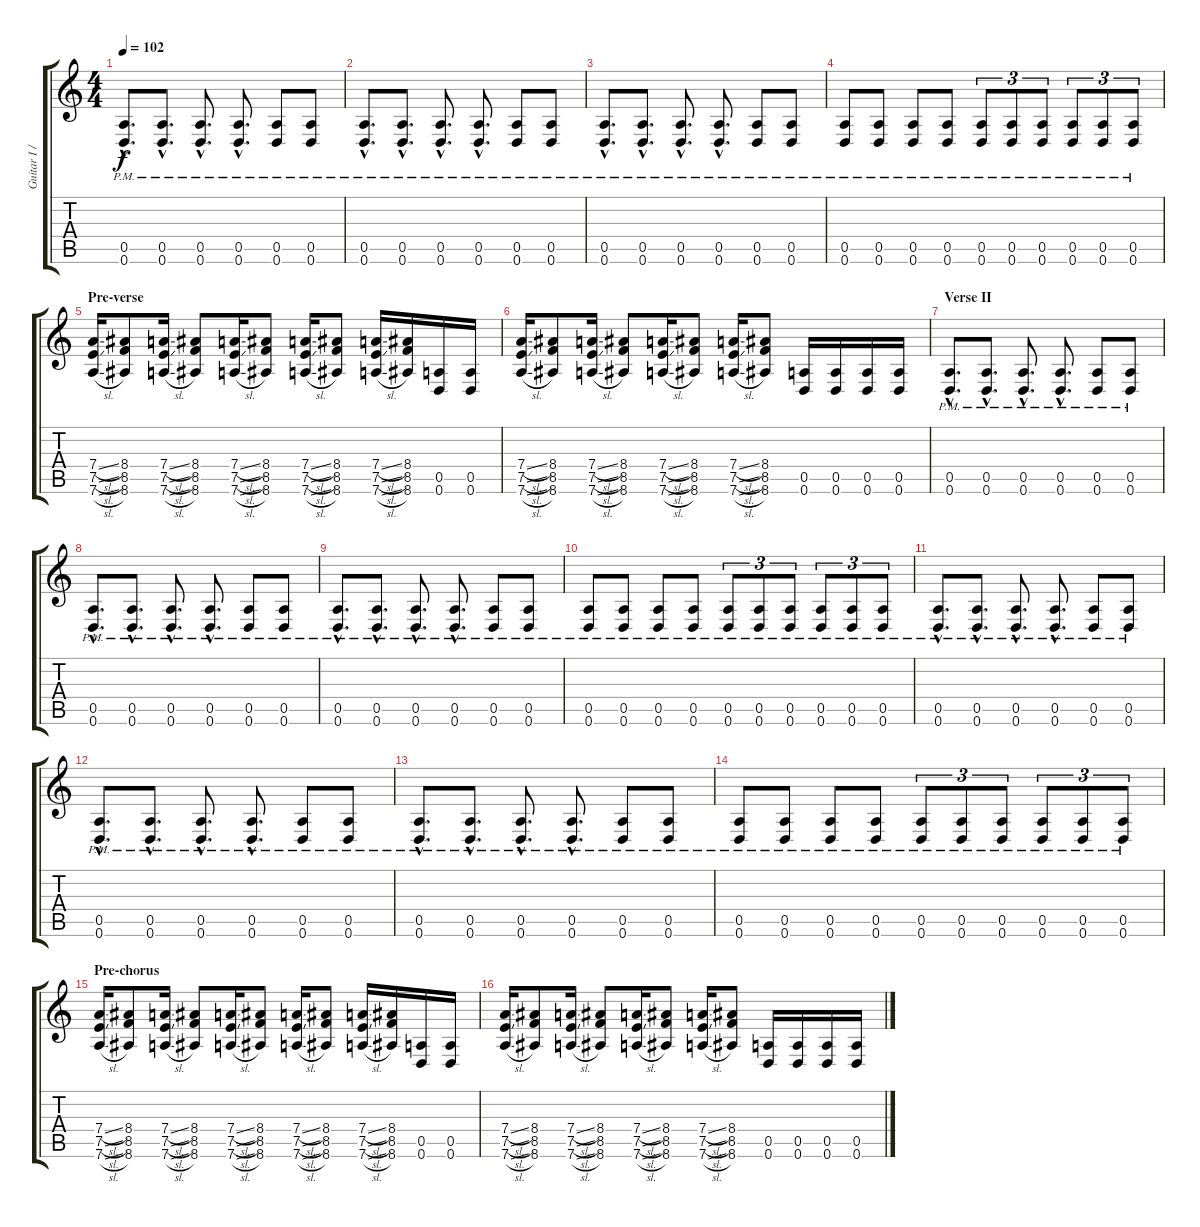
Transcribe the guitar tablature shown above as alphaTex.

\track ("Guitar I / Outro Strings" "Guitar I /") {instrument distortionguitar}
\staff {score tabs}
\tuning (E4 B3 G3 D3 A2 D2) {hide}
\ts (4 4)
\tempo 102
\clef g2
\ks c
(0.5{hac pm} 0.6{hac pm}).8{d dy f} (0.5{hac pm} 0.6{hac pm}).8{d} (0.5{hac pm} 0.6{hac pm}).8{d} (0.5{hac pm} 0.6{hac pm}).8{d} (0.5{pm} 0.6{pm}).8 (0.5{pm} 0.6{pm}).8 |
(0.5{hac pm} 0.6{hac pm}).8{d} (0.5{hac pm} 0.6{hac pm}).8{d} (0.5{hac pm} 0.6{hac pm}).8{d} (0.5{hac pm} 0.6{hac pm}).8{d} (0.5{pm} 0.6{pm}).8 (0.5{pm} 0.6{pm}).8 |
(0.5{hac pm} 0.6{hac pm}).8{d} (0.5{hac pm} 0.6{hac pm}).8{d} (0.5{hac pm} 0.6{hac pm}).8{d} (0.5{hac pm} 0.6{hac pm}).8{d} (0.5{pm} 0.6{pm}).8 (0.5{pm} 0.6{pm}).8 |
(0.5{pm} 0.6{pm}).8 (0.5{pm} 0.6{pm}).8 (0.5{pm} 0.6{pm}).8 (0.5{pm} 0.6{pm}).8 (0.5{pm} 0.6{pm}).8{tu (3 2)} (0.5{pm} 0.6{pm}).8{tu (3 2)} (0.5{pm} 0.6{pm}).8{tu (3 2)} (0.5{pm} 0.6{pm}).8{tu (3 2)} (0.5{pm} 0.6{pm}).8{tu (3 2)} (0.5{pm} 0.6{pm}).8{tu (3 2)} |
\section ("" "Pre-verse")
(7.4{sl} 7.5{sl} 7.6{sl}).16 (8.4 8.5 8.6).8 (7.4{sl} 7.5{sl} 7.6{sl}).16 (8.4 8.5 8.6).8 (7.4{sl} 7.5{sl} 7.6{sl}).16 (8.4 8.5 8.6).8 (7.4{sl} 7.5{sl} 7.6{sl}).16 (8.4 8.5 8.6).8 (7.4{sl} 7.5{sl} 7.6{sl}).16 (8.4 8.5 8.6).16 (0.5 0.6).16 (0.5 0.6).16 |
(7.4{sl} 7.5{sl} 7.6{sl}).16 (8.4 8.5 8.6).8 (7.4{sl} 7.5{sl} 7.6{sl}).16 (8.4 8.5 8.6).8 (7.4{sl} 7.5{sl} 7.6{sl}).16 (8.4 8.5 8.6).8 (7.4{sl} 7.5{sl} 7.6{sl}).16 (8.4 8.5 8.6).8 (0.5 0.6).16 (0.5 0.6).16 (0.5 0.6).16 (0.5 0.6).16 |
\section ("" "Verse II")
(0.5{hac pm} 0.6{hac pm}).8{d} (0.5{hac pm} 0.6{hac pm}).8{d} (0.5{hac pm} 0.6{hac pm}).8{d} (0.5{hac pm} 0.6{hac pm}).8{d} (0.5{pm} 0.6{pm}).8 (0.5{pm} 0.6{pm}).8 |
(0.5{hac pm} 0.6{hac pm}).8{d} (0.5{hac pm} 0.6{hac pm}).8{d} (0.5{hac pm} 0.6{hac pm}).8{d} (0.5{hac pm} 0.6{hac pm}).8{d} (0.5{pm} 0.6{pm}).8 (0.5{pm} 0.6{pm}).8 |
(0.5{hac pm} 0.6{hac pm}).8{d} (0.5{hac pm} 0.6{hac pm}).8{d} (0.5{hac pm} 0.6{hac pm}).8{d} (0.5{hac pm} 0.6{hac pm}).8{d} (0.5{pm} 0.6{pm}).8 (0.5{pm} 0.6{pm}).8 |
(0.5{pm} 0.6{pm}).8 (0.5{pm} 0.6{pm}).8 (0.5{pm} 0.6{pm}).8 (0.5{pm} 0.6{pm}).8 (0.5{pm} 0.6{pm}).8{tu (3 2)} (0.5{pm} 0.6{pm}).8{tu (3 2)} (0.5{pm} 0.6{pm}).8{tu (3 2)} (0.5{pm} 0.6{pm}).8{tu (3 2)} (0.5{pm} 0.6{pm}).8{tu (3 2)} (0.5{pm} 0.6{pm}).8{tu (3 2)} |
(0.5{hac pm} 0.6{hac pm}).8{d} (0.5{hac pm} 0.6{hac pm}).8{d} (0.5{hac pm} 0.6{hac pm}).8{d} (0.5{hac pm} 0.6{hac pm}).8{d} (0.5{pm} 0.6{pm}).8 (0.5{pm} 0.6{pm}).8 |
(0.5{hac pm} 0.6{hac pm}).8{d} (0.5{hac pm} 0.6{hac pm}).8{d} (0.5{hac pm} 0.6{hac pm}).8{d} (0.5{hac pm} 0.6{hac pm}).8{d} (0.5{pm} 0.6{pm}).8 (0.5{pm} 0.6{pm}).8 |
(0.5{hac pm} 0.6{hac pm}).8{d} (0.5{hac pm} 0.6{hac pm}).8{d} (0.5{hac pm} 0.6{hac pm}).8{d} (0.5{hac pm} 0.6{hac pm}).8{d} (0.5{pm} 0.6{pm}).8 (0.5{pm} 0.6{pm}).8 |
(0.5{pm} 0.6{pm}).8 (0.5{pm} 0.6{pm}).8 (0.5{pm} 0.6{pm}).8 (0.5{pm} 0.6{pm}).8 (0.5{pm} 0.6{pm}).8{tu (3 2)} (0.5{pm} 0.6{pm}).8{tu (3 2)} (0.5{pm} 0.6{pm}).8{tu (3 2)} (0.5{pm} 0.6{pm}).8{tu (3 2)} (0.5{pm} 0.6{pm}).8{tu (3 2)} (0.5{pm} 0.6{pm}).8{tu (3 2)} |
\section ("" "Pre-chorus")
(7.4{sl} 7.5{sl} 7.6{sl}).16 (8.4 8.5 8.6).8 (7.4{sl} 7.5{sl} 7.6{sl}).16 (8.4 8.5 8.6).8 (7.4{sl} 7.5{sl} 7.6{sl}).16 (8.4 8.5 8.6).8 (7.4{sl} 7.5{sl} 7.6{sl}).16 (8.4 8.5 8.6).8 (7.4{sl} 7.5{sl} 7.6{sl}).16 (8.4 8.5 8.6).16 (0.5 0.6).16 (0.5 0.6).16 |
(7.4{sl} 7.5{sl} 7.6{sl}).16 (8.4 8.5 8.6).8 (7.4{sl} 7.5{sl} 7.6{sl}).16 (8.4 8.5 8.6).8 (7.4{sl} 7.5{sl} 7.6{sl}).16 (8.4 8.5 8.6).8 (7.4{sl} 7.5{sl} 7.6{sl}).16 (8.4 8.5 8.6).8 (0.5 0.6).16 (0.5 0.6).16 (0.5 0.6).16 (0.5 0.6).16
